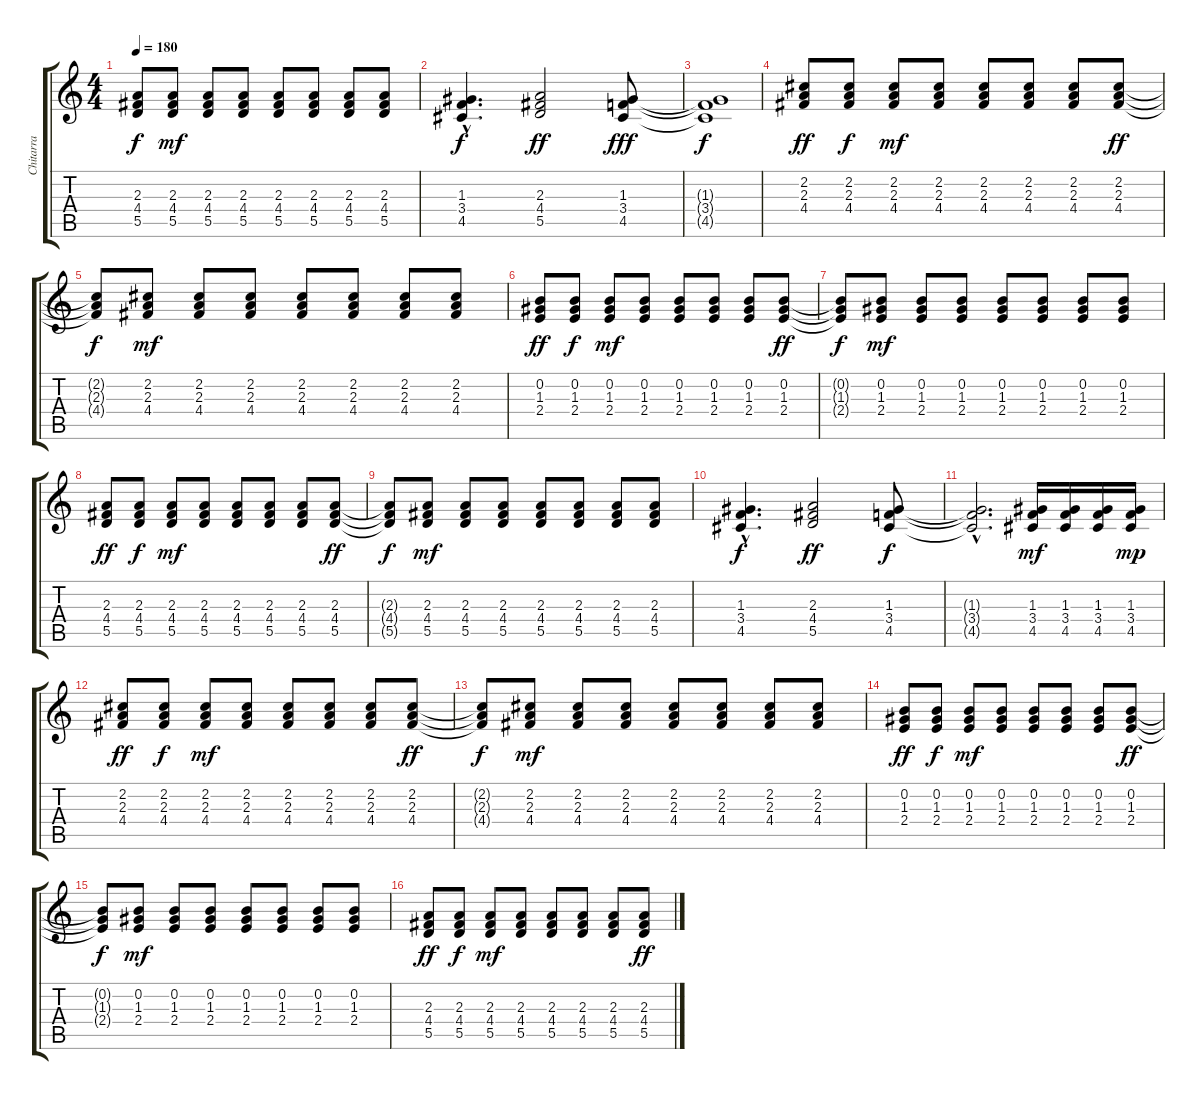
\track ("Chitarra" "Chitarra") {instrument distortionguitar}
\staff {score tabs}
\tuning (E4 B3 G3 D3 A2 E2) {hide}
\ts (4 4)
\tempo 180
\clef g2
\ks c
(2.3{t} 4.4{t} 5.5{t}).8{dy f} (2.3 4.4 5.5).8{dy mf} (2.3 4.4 5.5).8 (2.3 4.4 5.5).8 (2.3 4.4 5.5).8 (2.3 4.4 5.5).8 (2.3 4.4 5.5).8 (2.3 4.4 5.5).8 |
(1.3{hac} 3.4{hac} 4.5{hac}).4{d dy f} (2.3 4.4 5.5).2{dy ff} (1.3 3.4 4.5).8{dy fff} |
(1.3{t} 3.4{t} 4.5{t}).1{dy f} |
(2.2 2.3 4.4).8{dy ff} (2.2 2.3 4.4).8{dy f} (2.2 2.3 4.4).8{dy mf} (2.2 2.3 4.4).8 (2.2 2.3 4.4).8 (2.2 2.3 4.4).8 (2.2 2.3 4.4).8 (2.2 2.3 4.4).8{dy ff} |
(2.2{t} 2.3{t} 4.4{t}).8{dy f} (2.2 2.3 4.4).8{dy mf} (2.2 2.3 4.4).8 (2.2 2.3 4.4).8 (2.2 2.3 4.4).8 (2.2 2.3 4.4).8 (2.2 2.3 4.4).8 (2.2 2.3 4.4).8 |
(0.2 1.3 2.4).8{dy ff} (0.2 1.3 2.4).8{dy f} (0.2 1.3 2.4).8{dy mf} (0.2 1.3 2.4).8 (0.2 1.3 2.4).8 (0.2 1.3 2.4).8 (0.2 1.3 2.4).8 (0.2 1.3 2.4).8{dy ff} |
(0.2{t} 1.3{t} 2.4{t}).8{dy f} (0.2 1.3 2.4).8{dy mf} (0.2 1.3 2.4).8 (0.2 1.3 2.4).8 (0.2 1.3 2.4).8 (0.2 1.3 2.4).8 (0.2 1.3 2.4).8 (0.2 1.3 2.4).8 |
(2.3 4.4 5.5).8{dy ff} (2.3 4.4 5.5).8{dy f} (2.3 4.4 5.5).8{dy mf} (2.3 4.4 5.5).8 (2.3 4.4 5.5).8 (2.3 4.4 5.5).8 (2.3 4.4 5.5).8 (2.3 4.4 5.5).8{dy ff} |
(2.3{t} 4.4{t} 5.5{t}).8{dy f} (2.3 4.4 5.5).8{dy mf} (2.3 4.4 5.5).8 (2.3 4.4 5.5).8 (2.3 4.4 5.5).8 (2.3 4.4 5.5).8 (2.3 4.4 5.5).8 (2.3 4.4 5.5).8 |
(1.3{hac} 3.4{hac} 4.5{hac}).4{d dy f} (2.3 4.4 5.5).2{dy ff} (1.3 3.4 4.5).8{dy f} |
(1.3{hac t} 3.4{hac t} 4.5{hac t}).2{d} (1.3 3.4 4.5).16{dy mf} (1.3 3.4 4.5).16 (1.3 3.4 4.5).16 (1.3 3.4 4.5).16{dy mp} |
(2.2 2.3 4.4).8{dy ff} (2.2 2.3 4.4).8{dy f} (2.2 2.3 4.4).8{dy mf} (2.2 2.3 4.4).8 (2.2 2.3 4.4).8 (2.2 2.3 4.4).8 (2.2 2.3 4.4).8 (2.2 2.3 4.4).8{dy ff} |
(2.2{t} 2.3{t} 4.4{t}).8{dy f} (2.2 2.3 4.4).8{dy mf} (2.2 2.3 4.4).8 (2.2 2.3 4.4).8 (2.2 2.3 4.4).8 (2.2 2.3 4.4).8 (2.2 2.3 4.4).8 (2.2 2.3 4.4).8 |
(0.2 1.3 2.4).8{dy ff} (0.2 1.3 2.4).8{dy f} (0.2 1.3 2.4).8{dy mf} (0.2 1.3 2.4).8 (0.2 1.3 2.4).8 (0.2 1.3 2.4).8 (0.2 1.3 2.4).8 (0.2 1.3 2.4).8{dy ff} |
(0.2{t} 1.3{t} 2.4{t}).8{dy f} (0.2 1.3 2.4).8{dy mf} (0.2 1.3 2.4).8 (0.2 1.3 2.4).8 (0.2 1.3 2.4).8 (0.2 1.3 2.4).8 (0.2 1.3 2.4).8 (0.2 1.3 2.4).8 |
(2.3 4.4 5.5).8{dy ff} (2.3 4.4 5.5).8{dy f} (2.3 4.4 5.5).8{dy mf} (2.3 4.4 5.5).8 (2.3 4.4 5.5).8 (2.3 4.4 5.5).8 (2.3 4.4 5.5).8 (2.3 4.4 5.5).8{dy ff}
